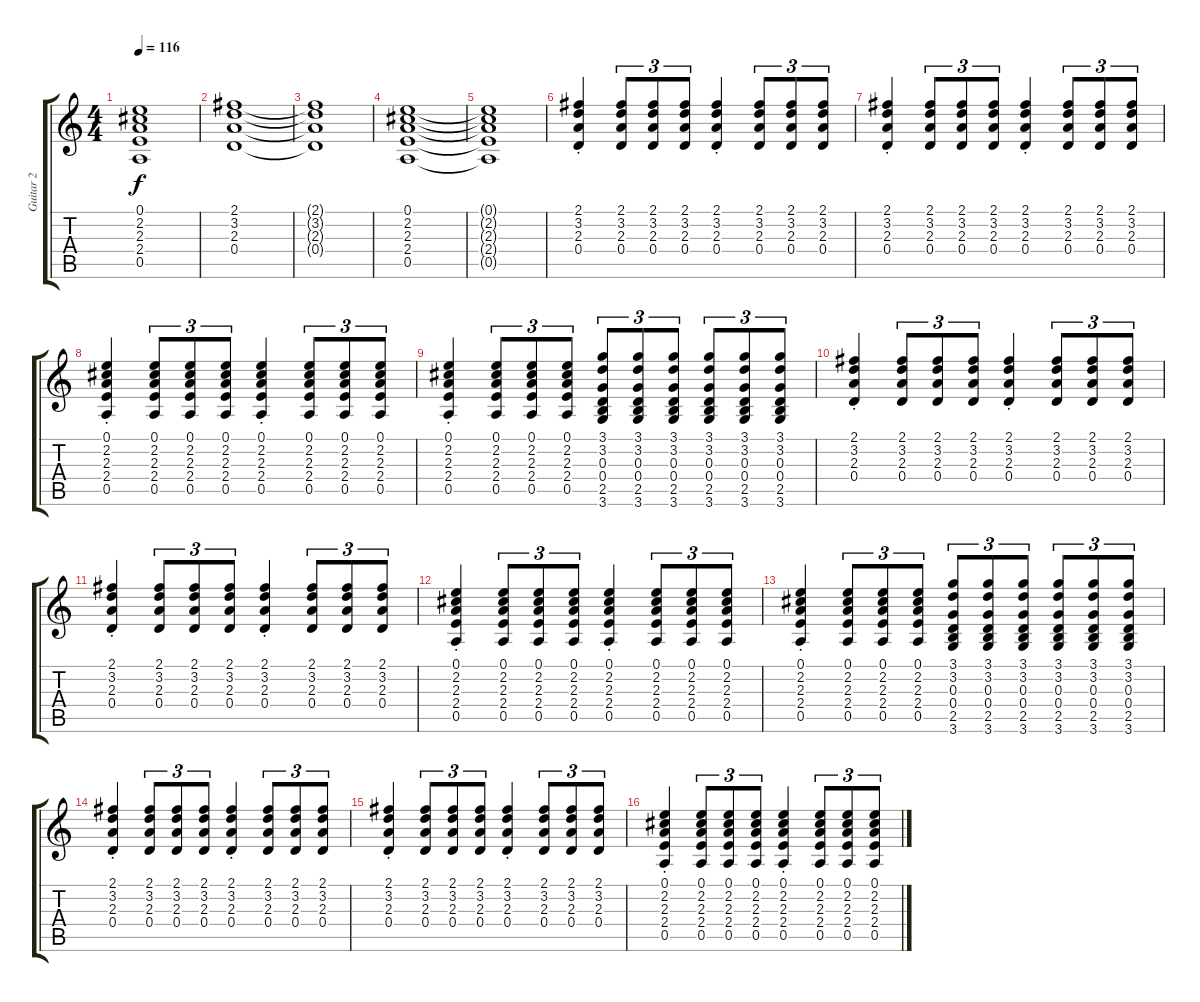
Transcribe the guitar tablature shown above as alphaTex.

\track ("Guitar 2" "Guitar 2") {instrument distortionguitar}
\staff {score tabs}
\tuning (E4 B3 G3 D3 A2 E2) {hide}
\ts (4 4)
\tempo 116
\clef g2
\ks c
(0.1{t} 2.2{t} 2.3{t} 2.4{t} 0.5{t}).1{dy f} |
(2.1 3.2 2.3 0.4).1 |
(2.1{t} 3.2{t} 2.3{t} 0.4{t}).1 |
(0.1 2.2 2.3 2.4 0.5).1 |
(0.1{t} 2.2{t} 2.3{t} 2.4{t} 0.5{t}).1 |
(2.1{st} 3.2{st} 2.3{st} 0.4{st}).4 (2.1 3.2 2.3 0.4).8{tu (3 2)} (2.1 3.2 2.3 0.4).8{tu (3 2)} (2.1 3.2 2.3 0.4).8{tu (3 2)} (2.1{st} 3.2{st} 2.3{st} 0.4{st}).4 (2.1 3.2 2.3 0.4).8{tu (3 2)} (2.1 3.2 2.3 0.4).8{tu (3 2)} (2.1 3.2 2.3 0.4).8{tu (3 2)} |
(2.1{st} 3.2{st} 2.3{st} 0.4{st}).4 (2.1 3.2 2.3 0.4).8{tu (3 2)} (2.1 3.2 2.3 0.4).8{tu (3 2)} (2.1 3.2 2.3 0.4).8{tu (3 2)} (2.1{st} 3.2{st} 2.3{st} 0.4{st}).4 (2.1 3.2 2.3 0.4).8{tu (3 2)} (2.1 3.2 2.3 0.4).8{tu (3 2)} (2.1 3.2 2.3 0.4).8{tu (3 2)} |
(0.1{st} 2.2{st} 2.3{st} 2.4{st} 0.5{st}).4 (0.1 2.2 2.3 2.4 0.5).8{tu (3 2)} (0.1 2.2 2.3 2.4 0.5).8{tu (3 2)} (0.1 2.2 2.3 2.4 0.5).8{tu (3 2)} (0.1{st} 2.2{st} 2.3{st} 2.4{st} 0.5{st}).4 (0.1 2.2 2.3 2.4 0.5).8{tu (3 2)} (0.1 2.2 2.3 2.4 0.5).8{tu (3 2)} (0.1 2.2 2.3 2.4 0.5).8{tu (3 2)} |
(0.1{st} 2.2{st} 2.3{st} 2.4{st} 0.5{st}).4 (0.1 2.2 2.3 2.4 0.5).8{tu (3 2)} (0.1 2.2 2.3 2.4 0.5).8{tu (3 2)} (0.1 2.2 2.3 2.4 0.5).8{tu (3 2)} (3.1 3.2 0.3 0.4 2.5 3.6).8{tu (3 2)} (3.1 3.2 0.3 0.4 2.5 3.6).8{tu (3 2)} (3.1 3.2 0.3 0.4 2.5 3.6).8{tu (3 2)} (3.1 3.2 0.3 0.4 2.5 3.6).8{tu (3 2)} (3.1 3.2 0.3 0.4 2.5 3.6).8{tu (3 2)} (3.1 3.2 0.3 0.4 2.5 3.6).8{tu (3 2)} |
(2.1{st} 3.2{st} 2.3{st} 0.4{st}).4 (2.1 3.2 2.3 0.4).8{tu (3 2)} (2.1 3.2 2.3 0.4).8{tu (3 2)} (2.1 3.2 2.3 0.4).8{tu (3 2)} (2.1{st} 3.2{st} 2.3{st} 0.4{st}).4 (2.1 3.2 2.3 0.4).8{tu (3 2)} (2.1 3.2 2.3 0.4).8{tu (3 2)} (2.1 3.2 2.3 0.4).8{tu (3 2)} |
(2.1{st} 3.2{st} 2.3{st} 0.4{st}).4 (2.1 3.2 2.3 0.4).8{tu (3 2)} (2.1 3.2 2.3 0.4).8{tu (3 2)} (2.1 3.2 2.3 0.4).8{tu (3 2)} (2.1{st} 3.2{st} 2.3{st} 0.4{st}).4 (2.1 3.2 2.3 0.4).8{tu (3 2)} (2.1 3.2 2.3 0.4).8{tu (3 2)} (2.1 3.2 2.3 0.4).8{tu (3 2)} |
(0.1{st} 2.2{st} 2.3{st} 2.4{st} 0.5{st}).4 (0.1 2.2 2.3 2.4 0.5).8{tu (3 2)} (0.1 2.2 2.3 2.4 0.5).8{tu (3 2)} (0.1 2.2 2.3 2.4 0.5).8{tu (3 2)} (0.1{st} 2.2{st} 2.3{st} 2.4{st} 0.5{st}).4 (0.1 2.2 2.3 2.4 0.5).8{tu (3 2)} (0.1 2.2 2.3 2.4 0.5).8{tu (3 2)} (0.1 2.2 2.3 2.4 0.5).8{tu (3 2)} |
(0.1{st} 2.2{st} 2.3{st} 2.4{st} 0.5{st}).4 (0.1 2.2 2.3 2.4 0.5).8{tu (3 2)} (0.1 2.2 2.3 2.4 0.5).8{tu (3 2)} (0.1 2.2 2.3 2.4 0.5).8{tu (3 2)} (3.1 3.2 0.3 0.4 2.5 3.6).8{tu (3 2)} (3.1 3.2 0.3 0.4 2.5 3.6).8{tu (3 2)} (3.1 3.2 0.3 0.4 2.5 3.6).8{tu (3 2)} (3.1 3.2 0.3 0.4 2.5 3.6).8{tu (3 2)} (3.1 3.2 0.3 0.4 2.5 3.6).8{tu (3 2)} (3.1 3.2 0.3 0.4 2.5 3.6).8{tu (3 2)} |
(2.1{st} 3.2{st} 2.3{st} 0.4{st}).4 (2.1 3.2 2.3 0.4).8{tu (3 2)} (2.1 3.2 2.3 0.4).8{tu (3 2)} (2.1 3.2 2.3 0.4).8{tu (3 2)} (2.1{st} 3.2{st} 2.3{st} 0.4{st}).4 (2.1 3.2 2.3 0.4).8{tu (3 2)} (2.1 3.2 2.3 0.4).8{tu (3 2)} (2.1 3.2 2.3 0.4).8{tu (3 2)} |
(2.1{st} 3.2{st} 2.3{st} 0.4{st}).4 (2.1 3.2 2.3 0.4).8{tu (3 2)} (2.1 3.2 2.3 0.4).8{tu (3 2)} (2.1 3.2 2.3 0.4).8{tu (3 2)} (2.1{st} 3.2{st} 2.3{st} 0.4{st}).4 (2.1 3.2 2.3 0.4).8{tu (3 2)} (2.1 3.2 2.3 0.4).8{tu (3 2)} (2.1 3.2 2.3 0.4).8{tu (3 2)} |
(0.1{st} 2.2{st} 2.3{st} 2.4{st} 0.5{st}).4 (0.1 2.2 2.3 2.4 0.5).8{tu (3 2)} (0.1 2.2 2.3 2.4 0.5).8{tu (3 2)} (0.1 2.2 2.3 2.4 0.5).8{tu (3 2)} (0.1{st} 2.2{st} 2.3{st} 2.4{st} 0.5{st}).4 (0.1 2.2 2.3 2.4 0.5).8{tu (3 2)} (0.1 2.2 2.3 2.4 0.5).8{tu (3 2)} (0.1 2.2 2.3 2.4 0.5).8{tu (3 2)}
